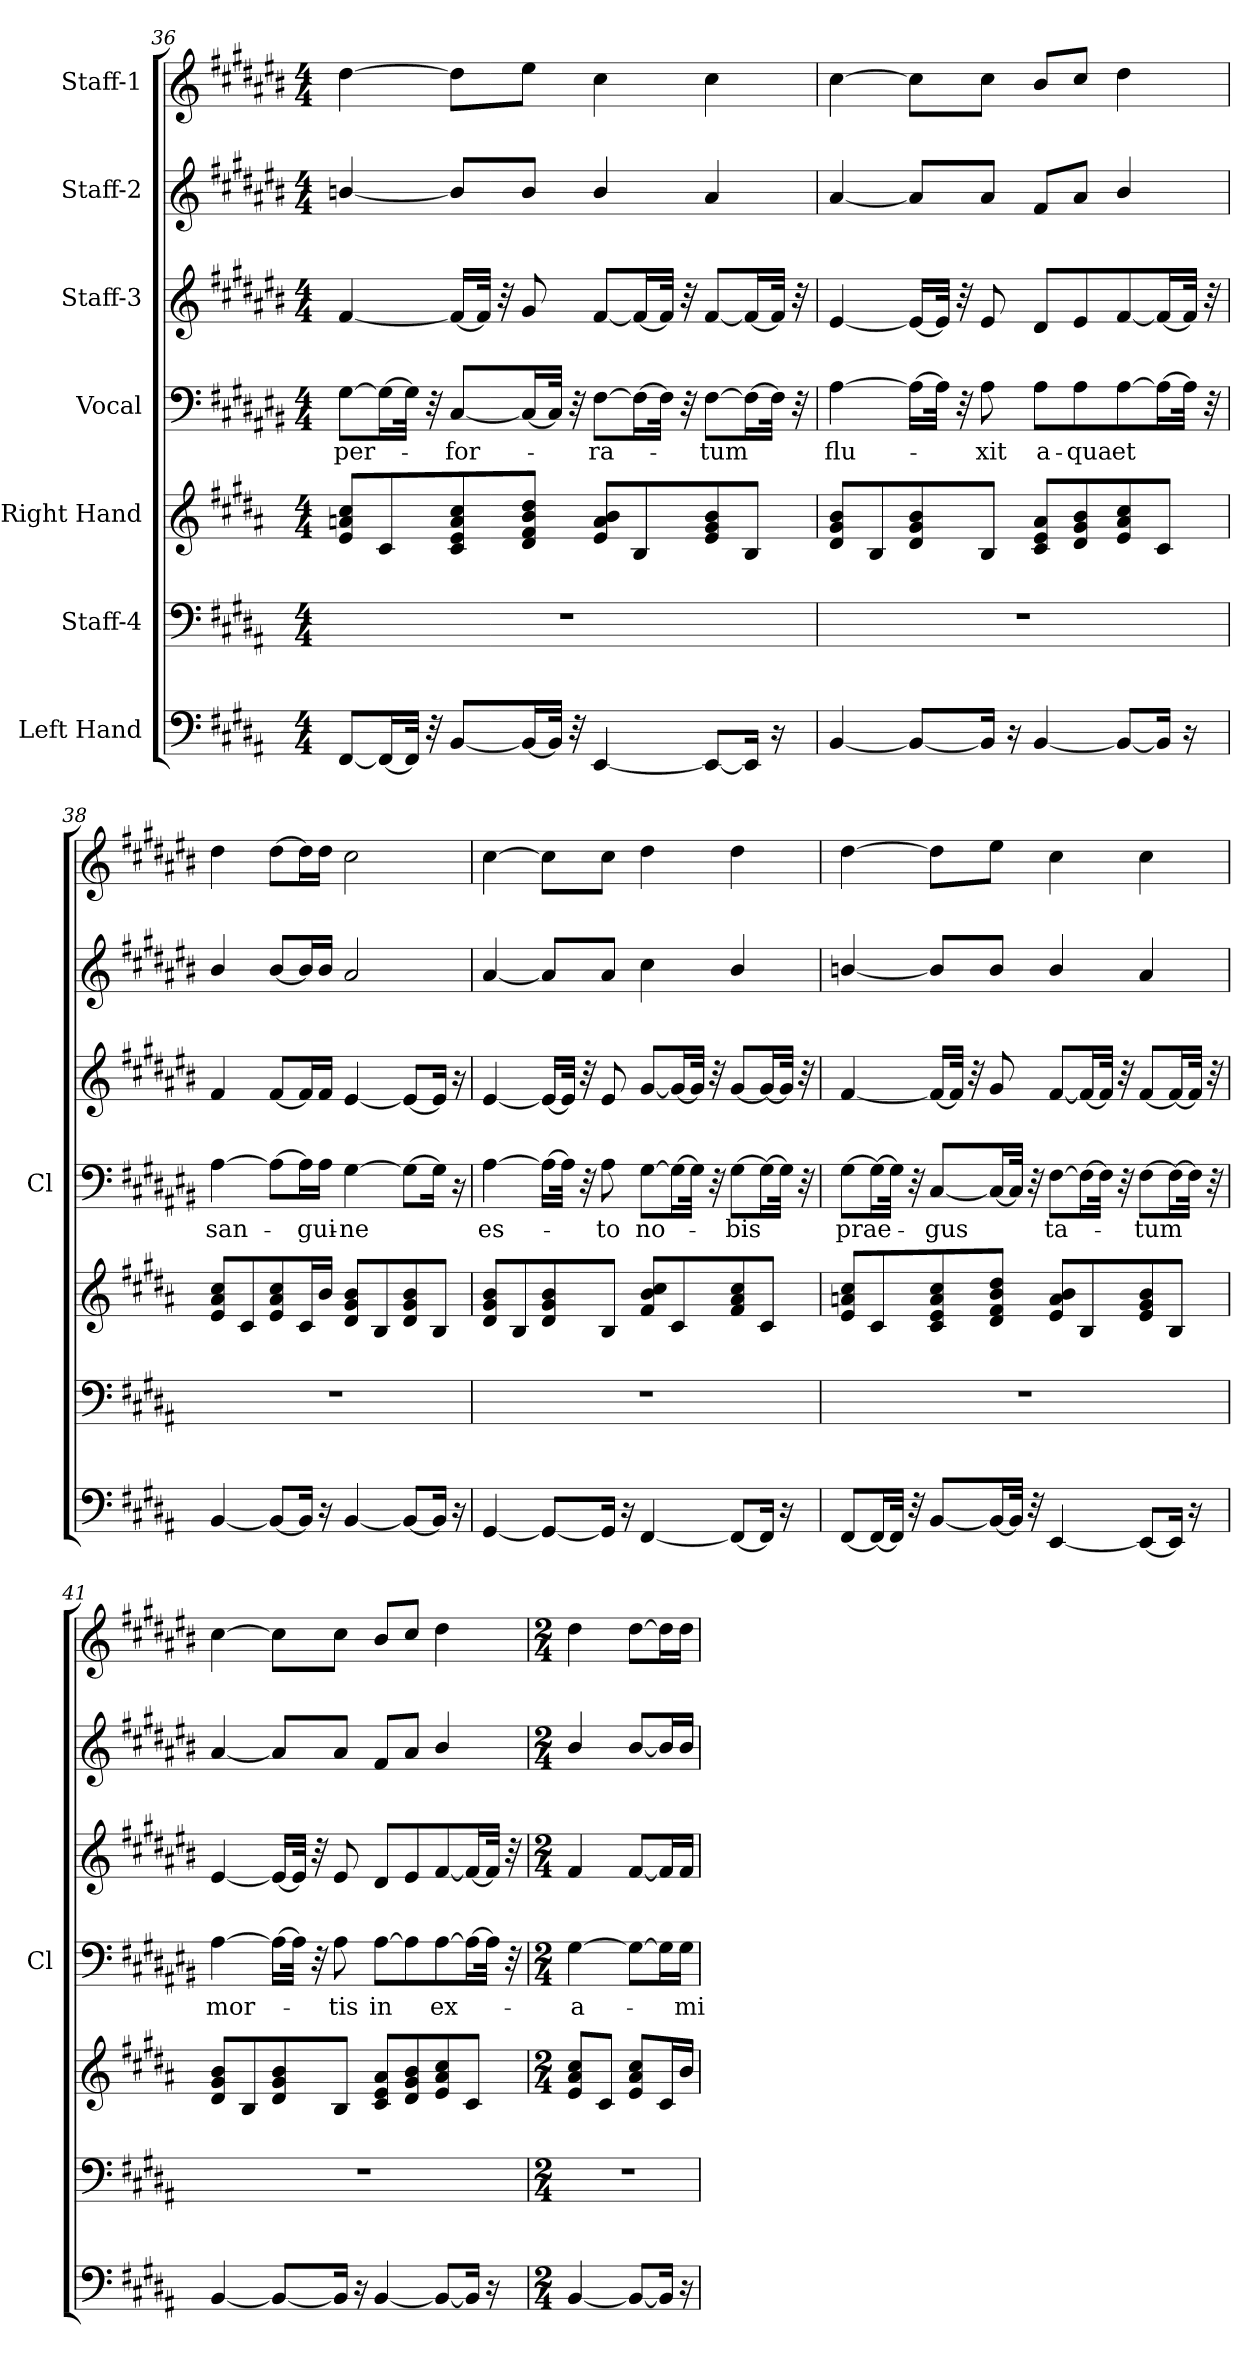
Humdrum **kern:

**kern	**kern	**kern	**kern	**text	**kern	**kern	**kern
*part7	*part6	*part5	*part4	*part4	*part3	*part2	*part1
*staff7	*staff6	*staff5	*staff4	*staff4	*staff3	*staff2	*staff1
*I"Left Hand	*I"Staff-4	*I"Right Hand	*I"Vocal	*	*I"Staff-3	*I"Staff-2	*I"Staff-1
*	*	*	*I'Cl	*	*	*	*
!!LO:PB:g=z
*clefF4	*clefF4	*clefG2	*clefF4	*	*clefG2	*clefG2	*clefG2
*	*	*	*ITrd1c2	*	*ITrd1c2	*ITrd1c2	*ITrd1c2
*k[f#c#g#d#a#]	*k[f#c#g#d#a#]	*k[f#c#g#d#a#]	*k[f#c#g#d#a#]	*	*k[f#c#g#d#a#]	*k[f#c#g#d#a#]	*k[f#c#g#d#a#]
*B:	*B:	*B:	*B:	*	*B:	*B:	*B:
*M4/4	*M4/4	*M4/4	*M4/4	*	*M4/4	*M4/4	*M4/4
=36	=36	=36	=36	=36	=36	=36	=36
[8FF#/L	1r	8e/ 8an/ 8cc#/L	[8F#\L	per-	[4e/	[4an/	[4cc#\
16FF#/L_	.	8c#/	16F#\L_	.	.	.	.
32FF#/JJk]	.	.	32F#\JJk]	.	.	.	.
32r	.	.	32r	.	.	.	.
[8BB/L	.	8c#/ 8e/ 8a/ 8cc#/	[8BB/L	-for-	16e/LL_	8a/L]	8cc#\L]
.	.	.	.	.	32e/JJk]	.	.
.	.	.	.	.	32r	.	.
16BB/L_	.	8d#/ 8f#/ 8b/ 8dd#/J	16BB/L_	.	8f#/	8a/J	8dd#\J
32BB/JJk]	.	.	32BB/JJk]	.	.	.	.
32r	.	.	32r	.	.	.	.
[4EE/	.	8e/ 8a/ 8b/L	[8E\L	-ra-	[8e/L	4a/	4b\
.	.	8B/	16E\L_	.	16e/L_	.	.
.	.	.	32E\JJk]	.	32e/JJk]	.	.
.	.	.	32r	.	32r	.	.
8EE/L_	.	8e/ 8g#/ 8b/	[8E\L	-tum	[8e/L	4g#/	4b\
16EE/Jk]	.	8B/J	16E\L_	.	16e/L_	.	.
16r	.	.	32E\JJk]	.	32e/JJk]	.	.
.	.	.	32r	.	32r	.	.
=37	=37	=37	=37	=37	=37	=37	=37
[4BB/	1r	8d#/ 8g#/ 8b/L	[4G#\	flu-	[4d#/	[4g#/	[4b\
.	.	8B/	.	.	.	.	.
8BB/L_	.	8d#/ 8g#/ 8b/	16G#\LL_	.	16d#/LL_	8g#/L]	8b\L]
.	.	.	32G#\JJk]	.	32d#/JJk]	.	.
.	.	.	32r	.	32r	.	.
16BB/Jk]	.	8B/J	8G#\	-xit	8d#/	8g#/J	8b\J
16r	.	.	.	.	.	.	.
[4BB/	.	8c#/ 8e/ 8a#/L	8G#\L	a-	8c#/L	8e/L	8a#/L
.	.	8d#/ 8g#/ 8b/	8G#\	-qua	8d#/	8g#/J	8b/J
8BB/L_	.	8e/ 8a#/ 8cc#/	[8G#\	et	[8e/	4a#/	4cc#\
16BB/Jk]	.	8c#/J	16G#\L_	.	16e/L_	.	.
16r	.	.	32G#\JJk]	.	32e/JJk]	.	.
.	.	.	32r	.	32r	.	.
!!LO:PB:g=z
=38	=38	=38	=38	=38	=38	=38	=38
[4BB/	1r	8e/ 8a#/ 8cc#/L	[4G#\	san-	4e/	4a#/	4cc#\
.	.	8c#/	.	.	.	.	.
8BB/L_	.	8e/ 8a#/ 8cc#/	8G#\L_	.	[8e/L	[8a#/L	[8cc#\L
16BB/Jk]	.	16c#/L	16G#\L]	.	16e/L]	16a#/L]	16cc#\L]
16r	.	16b/JJ	16G#\JJ	-gui-	16e/JJ	16a#/JJ	16cc#\JJ
[4BB/	.	8d#/ 8g#/ 8b/L	[4F#\	-ne	[4d#/	2g#/	2b\
.	.	8B/	.	.	.	.	.
8BB/L_	.	8d#/ 8g#/ 8b/	8F#\L_	.	8d#/L_	.	.
16BB/Jk]	.	8B/J	16F#\Jk]	.	16d#/Jk]	.	.
16r	.	.	16r	.	16r	.	.
=39	=39	=39	=39	=39	=39	=39	=39
[4GG#/	1r	8d#/ 8g#/ 8b/L	[4G#\	es-	[4d#/	[4g#/	[4b\
.	.	8B/	.	.	.	.	.
8GG#/L_	.	8d#/ 8g#/ 8b/	16G#\LL_	.	16d#/LL_	8g#/L]	8b\L]
.	.	.	32G#\JJk]	.	32d#/JJk]	.	.
.	.	.	32r	.	32r	.	.
16GG#/Jk]	.	8B/J	8G#\	-to	8d#/	8g#/J	8b\J
16r	.	.	.	.	.	.	.
[4FF#/	.	8f#/ 8b/ 8cc#/L	[8F#\L	no-	[8f#/L	4b\	4cc#\
.	.	8c#/	16F#\L_	.	16f#/L_	.	.
.	.	.	32F#\JJk]	.	32f#/JJk]	.	.
.	.	.	32r	.	32r	.	.
8FF#/L_	.	8f#/ 8a#/ 8cc#/	[8F#\L	-bis	[8f#/L	4a#/	4cc#\
16FF#/Jk]	.	8c#/J	16F#\L_	.	16f#/L_	.	.
16r	.	.	32F#\JJk]	.	32f#/JJk]	.	.
.	.	.	32r	.	32r	.	.
!!LO:PB:g=z
=40	=40	=40	=40	=40	=40	=40	=40
[8FF#/L	1r	8e/ 8an/ 8cc#/L	[8F#\L	prae-	[4e/	[4an/	[4cc#\
16FF#/L_	.	8c#/	16F#\L_	.	.	.	.
32FF#/JJk]	.	.	32F#\JJk]	.	.	.	.
32r	.	.	32r	.	.	.	.
[8BB/L	.	8c#/ 8e/ 8a/ 8cc#/	[8BB/L	-gus	16e/LL_	8a/L]	8cc#\L]
.	.	.	.	.	32e/JJk]	.	.
.	.	.	.	.	32r	.	.
16BB/L_	.	8d#/ 8f#/ 8b/ 8dd#/J	16BB/L_	.	8f#/	8a/J	8dd#\J
32BB/JJk]	.	.	32BB/JJk]	.	.	.	.
32r	.	.	32r	.	.	.	.
[4EE/	.	8e/ 8a/ 8b/L	[8E\L	ta-	[8e/L	4a/	4b\
.	.	8B/	16E\L_	.	16e/L_	.	.
.	.	.	32E\JJk]	.	32e/JJk]	.	.
.	.	.	32r	.	32r	.	.
8EE/L_	.	8e/ 8g#/ 8b/	[8E\L	-tum	[8e/L	4g#/	4b\
16EE/Jk]	.	8B/J	16E\L_	.	16e/L_	.	.
16r	.	.	32E\JJk]	.	32e/JJk]	.	.
.	.	.	32r	.	32r	.	.
!!LO:PB:g=z
=41	=41	=41	=41	=41	=41	=41	=41
[4BB/	1r	8d#/ 8g#/ 8b/L	[4G#\	mor-	[4d#/	[4g#/	[4b\
.	.	8B/	.	.	.	.	.
8BB/L_	.	8d#/ 8g#/ 8b/	16G#\LL_	.	16d#/LL_	8g#/L]	8b\L]
.	.	.	32G#\JJk]	.	32d#/JJk]	.	.
.	.	.	32r	.	32r	.	.
16BB/Jk]	.	8B/J	8G#\	-tis	8d#/	8g#/J	8b\J
16r	.	.	.	.	.	.	.
[4BB/	.	8c#/ 8e/ 8a#/L	[8G#\L	in	8c#/L	8e/L	8a#/L
.	.	8d#/ 8g#/ 8b/	8G#\]	.	8d#/	8g#/J	8b/J
8BB/L_	.	8e/ 8a#/ 8cc#/	[8G#\	ex-	[8e/	4a#/	4cc#\
16BB/Jk]	.	8c#/J	16G#\L_	.	16e/L_	.	.
16r	.	.	32G#\JJk]	.	32e/JJk]	.	.
.	.	.	32r	.	32r	.	.
=42	=42	=42	=42	=42	=42	=42	=42
*M2/4	*M2/4	*M2/4	*M2/4	*	*M2/4	*M2/4	*M2/4
[4BB/	2r	8e/ 8a#/ 8cc#/L	[4F#\	-a-	4e/	4a#/	4cc#\
.	.	8c#/J	.	.	.	.	.
8BB/L_	.	8e/ 8a#/ 8cc#/L	8F#\L_	.	[8e/L	[8a#/L	[8cc#\L
16BB/Jk]	.	16c#/L	16F#\L]	.	16e/L]	16a#/L]	16cc#\L]
16r	.	16b/JJ	16F#\JJ	-mi-	16e/JJ	16a#/JJ	16cc#\JJ
=	=	=	=	=	=	=	=
*-	*-	*-	*-	*-	*-	*-	*-
